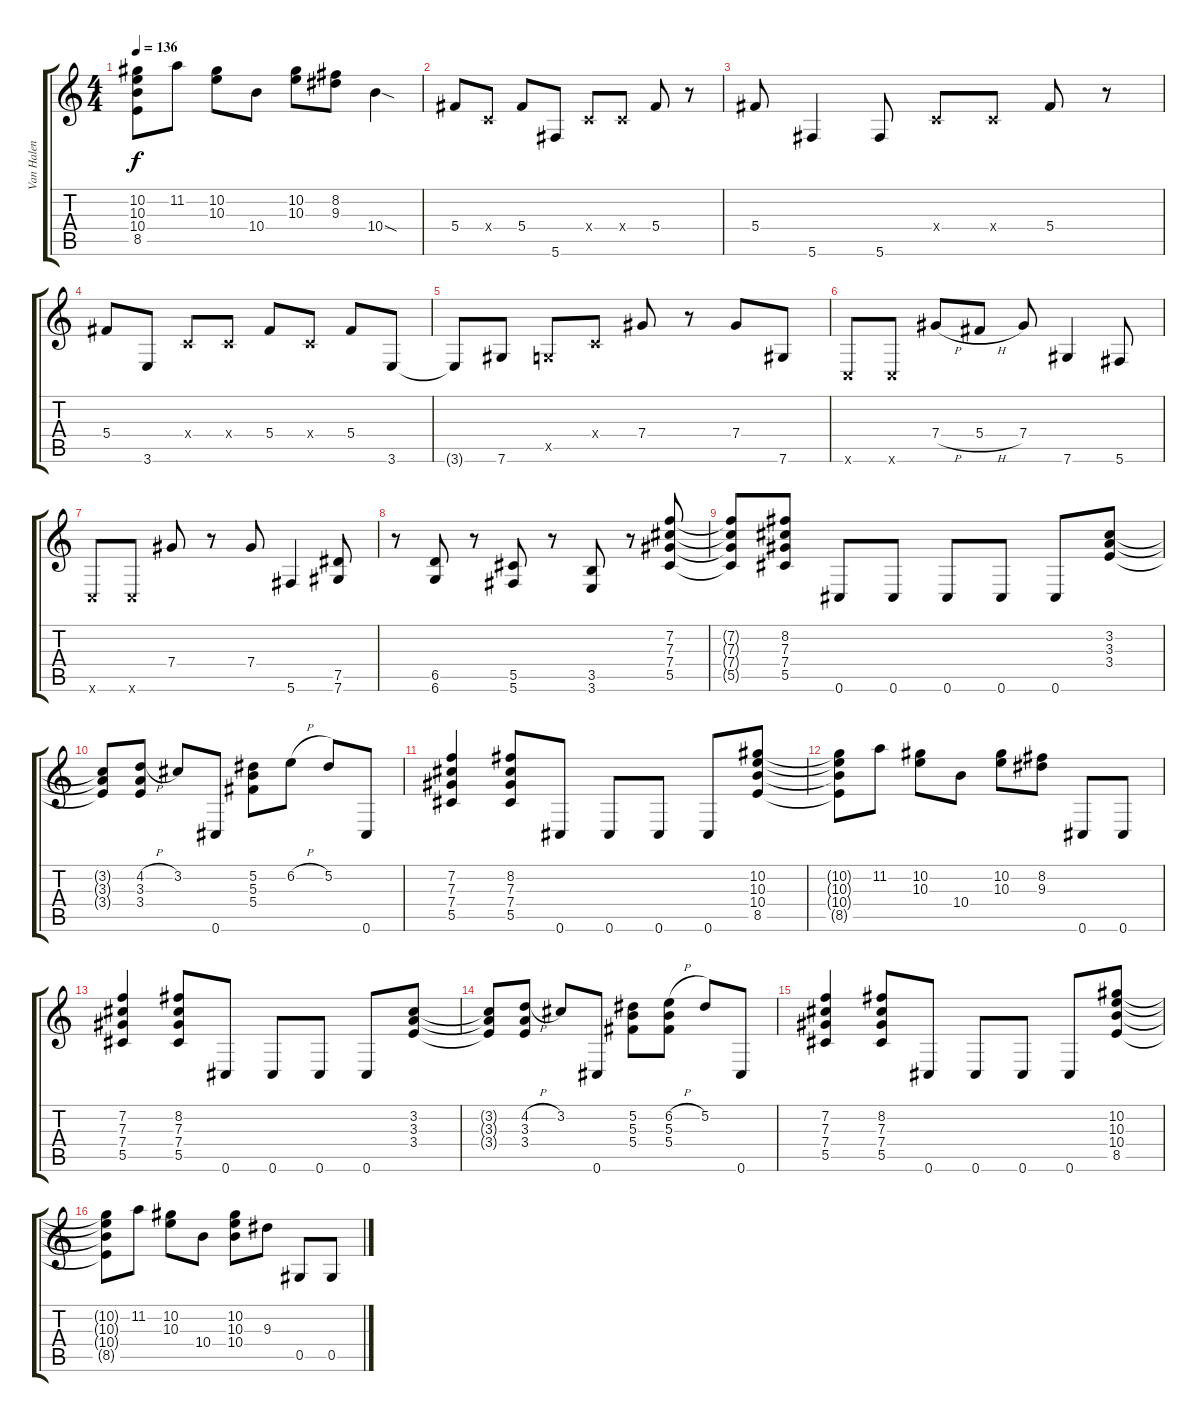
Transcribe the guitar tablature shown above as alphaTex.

\track ("Van Halen Rhythm" "Van Halen ") {instrument overdrivenguitar}
\staff {score tabs}
\tuning (Eb4 Bb3 Gb3 Db3 Ab2 Db2) {hide}
\ts (4 4)
\tempo 136
\clef g2
\ks c
(10.2{t} 10.3{t} 10.4{t} 8.5{t}).8{dy f} 11.2.8 (10.2 10.3).8 10.4.8 (10.2 10.3).8 (8.2 9.3).8 10.4{sod}.4 |
5.4.8 -1.4{x}.8 5.4.8 5.6.8 -1.4{x}.8 -1.4{x}.8 5.4.8 r.8 |
5.4.8 5.6.4 5.6.8 -1.4{x}.8 -1.4{x}.8 5.4.8 r.8 |
5.4.8 3.6.8 -1.4{x}.8 -1.4{x}.8 5.4.8 -1.4{x}.8 5.4.8 3.6.8 |
3.6{t}.8 7.6.8 -1.5{x}.8 -1.4{x}.8 7.4.8 r.8 7.4.8 7.6.8 |
-1.6{x}.8 -1.6{x}.8 7.4{h}.8 5.4{h}.8 7.4.8 7.6.4 5.6.8 |
-1.6{x}.8 -1.6{x}.8 7.4.8 r.8 7.4.8 5.6.4 (7.5 7.6).8 |
r.8 (6.5 6.6).8 r.8 (5.5 5.6).8 r.8 (3.5 3.6).8 r.8 (7.2 7.3 7.4 5.5).8 |
(7.2{t} 7.3{t} 7.4{t} 5.5{t}).8 (8.2 7.3 7.4 5.5).8 0.6.8 0.6.8 0.6.8 0.6.8 0.6.8 (3.2 3.3 3.4).8 |
(3.2{t} 3.3{t} 3.4{t}).8 (4.2{h} 3.3 3.4).8 3.2.8 0.6.8 (5.2 5.3 5.4).8 6.2{h}.8 5.2.8 0.6.8 |
(7.2 7.3 7.4 5.5).4 (8.2 7.3 7.4 5.5).8 0.6.8 0.6.8 0.6.8 0.6.8 (10.2 10.3 10.4 8.5).8 |
(10.2{t} 10.3{t} 10.4{t} 8.5{t}).8 11.2.8 (10.2 10.3).8 10.4.8 (10.2 10.3).8 (8.2 9.3).8 0.6.8 0.6.8 |
(7.2 7.3 7.4 5.5).4 (8.2 7.3 7.4 5.5).8 0.6.8 0.6.8 0.6.8 0.6.8 (3.2 3.3 3.4).8 |
(3.2{t} 3.3{t} 3.4{t}).8 (4.2{h} 3.3 3.4).8 3.2.8 0.6.8 (5.2 5.3 5.4).8 (6.2{h} 5.3 5.4).8 5.2.8 0.6.8 |
(7.2 7.3 7.4 5.5).4 (8.2 7.3 7.4 5.5).8 0.6.8 0.6.8 0.6.8 0.6.8 (10.2 10.3 10.4 8.5).8 |
(10.2{t} 10.3{t} 10.4{t} 8.5{t}).8 11.2.8 (10.2 10.3).8 10.4.8 (10.2 10.3 10.4).8 9.3.8 0.5.8 0.5.8
